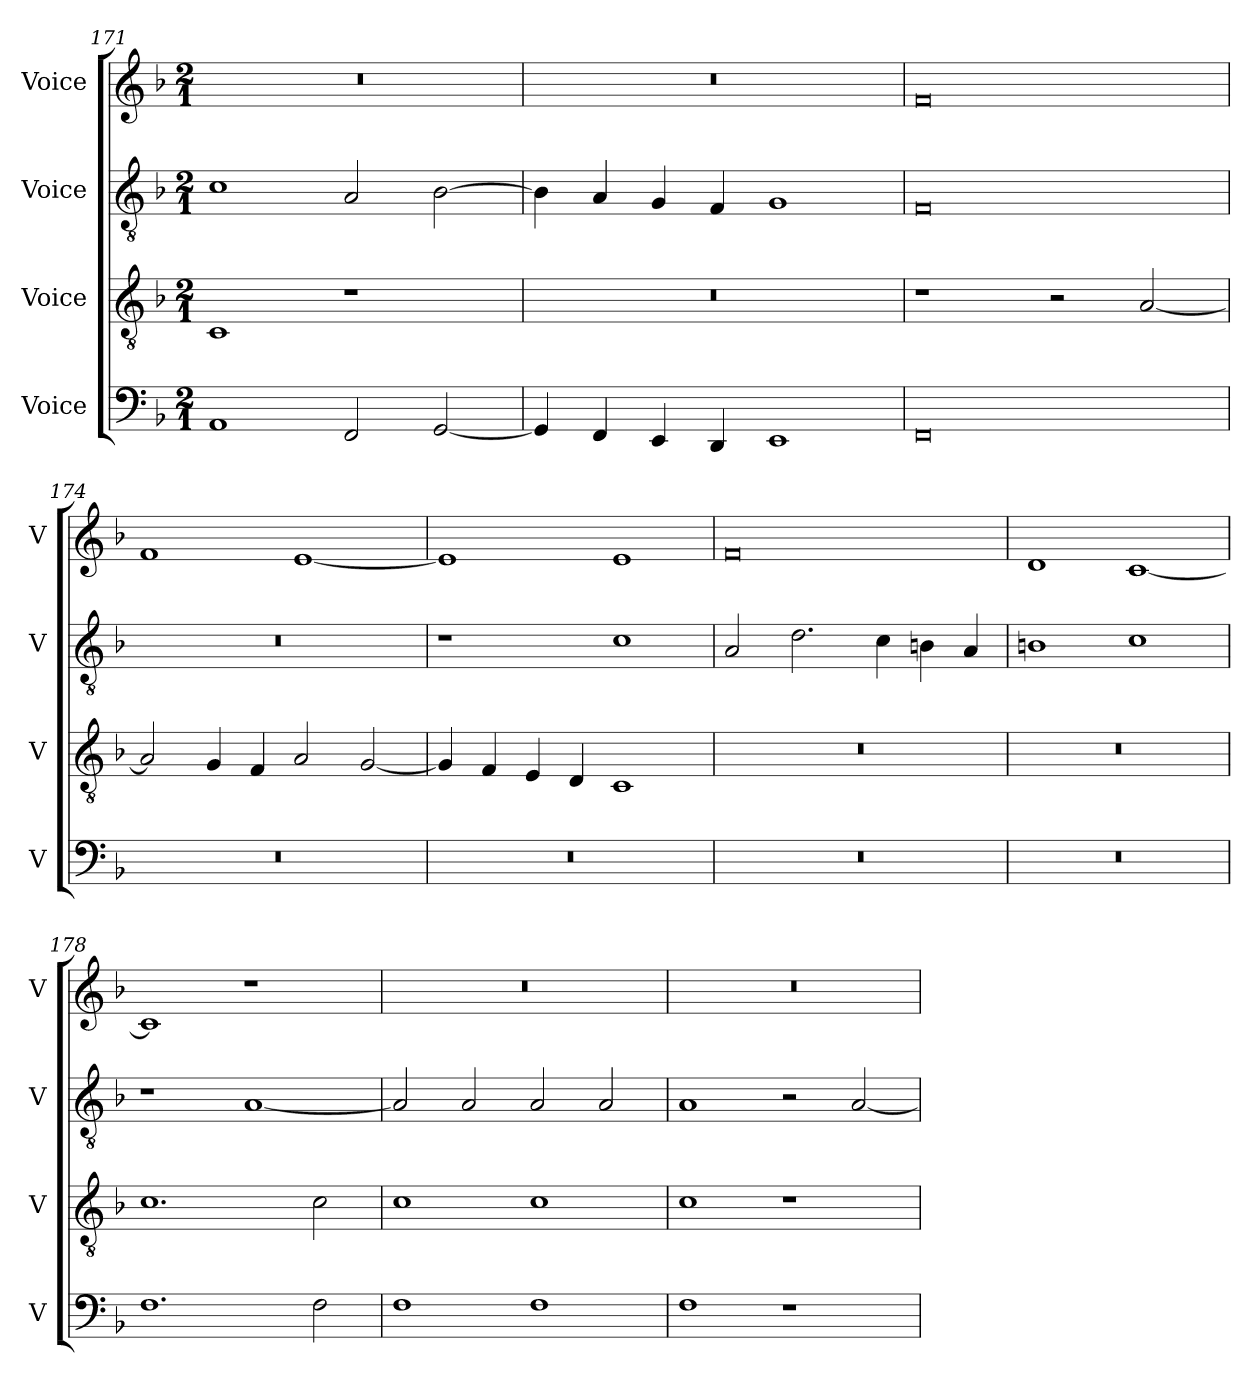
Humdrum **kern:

**kern	**kern	**kern	**kern
*part4	*part3	*part2	*part1
*staff4	*staff3	*staff2	*staff1
*I"Voice	*I"Voice	*I"Voice	*I"Voice
*I'V	*I'V	*I'V	*I'V
*clefF4	*clefGv2	*clefGv2	*clefG2
*k[b-]	*k[b-]	*k[b-]	*k[b-]
*M2/1	*M2/1	*M2/1	*M2/1
=171	=171	=171	=171
1AA	1C	1c	0r
2FF/	1r	2A/	.
[2GG/	.	[2B-\	.
!!LO:PB:g=z
=172	=172	=172	=172
4GG/]	0r	4B-\]	0r
4FF/	.	4A/	.
4EE/	.	4G/	.
4DD/	.	4F/	.
1EE	.	1G	.
=173	=173	=173	=173
0FF	1r	0F	0f
.	2r	.	.
.	[2A/	.	.
=174	=174	=174	=174
0r	2A/]	0r	1f
.	4G/	.	.
.	4F/	.	.
.	2A/	.	[1e
.	[2G/	.	.
=175	=175	=175	=175
0r	4G/]	1r	1e]
.	4F/	.	.
.	4E/	.	.
.	4D/	.	.
.	1C	1c	1e
=176	=176	=176	=176
0r	0r	2A/	0f
.	.	2.d\	.
.	.	4c\	.
.	.	4Bn\	.
.	.	4A/	.
=177	=177	=177	=177
0r	0r	1Bn	1d
.	.	1c	[1c
=178	=178	=178	=178
1.F	1.c	1r	1c]
.	.	[1A	1r
2F\	2c\	.	.
!!LO:LB:g=z
=179	=179	=179	=179
1F	1c	2A/]	0r
.	.	2A/	.
1F	1c	2A/	.
.	.	2A/	.
=180	=180	=180	=180
1F	1c	1A	0r
1r	1r	2r	.
.	.	[2A/	.
=	=	=	=
*-	*-	*-	*-
